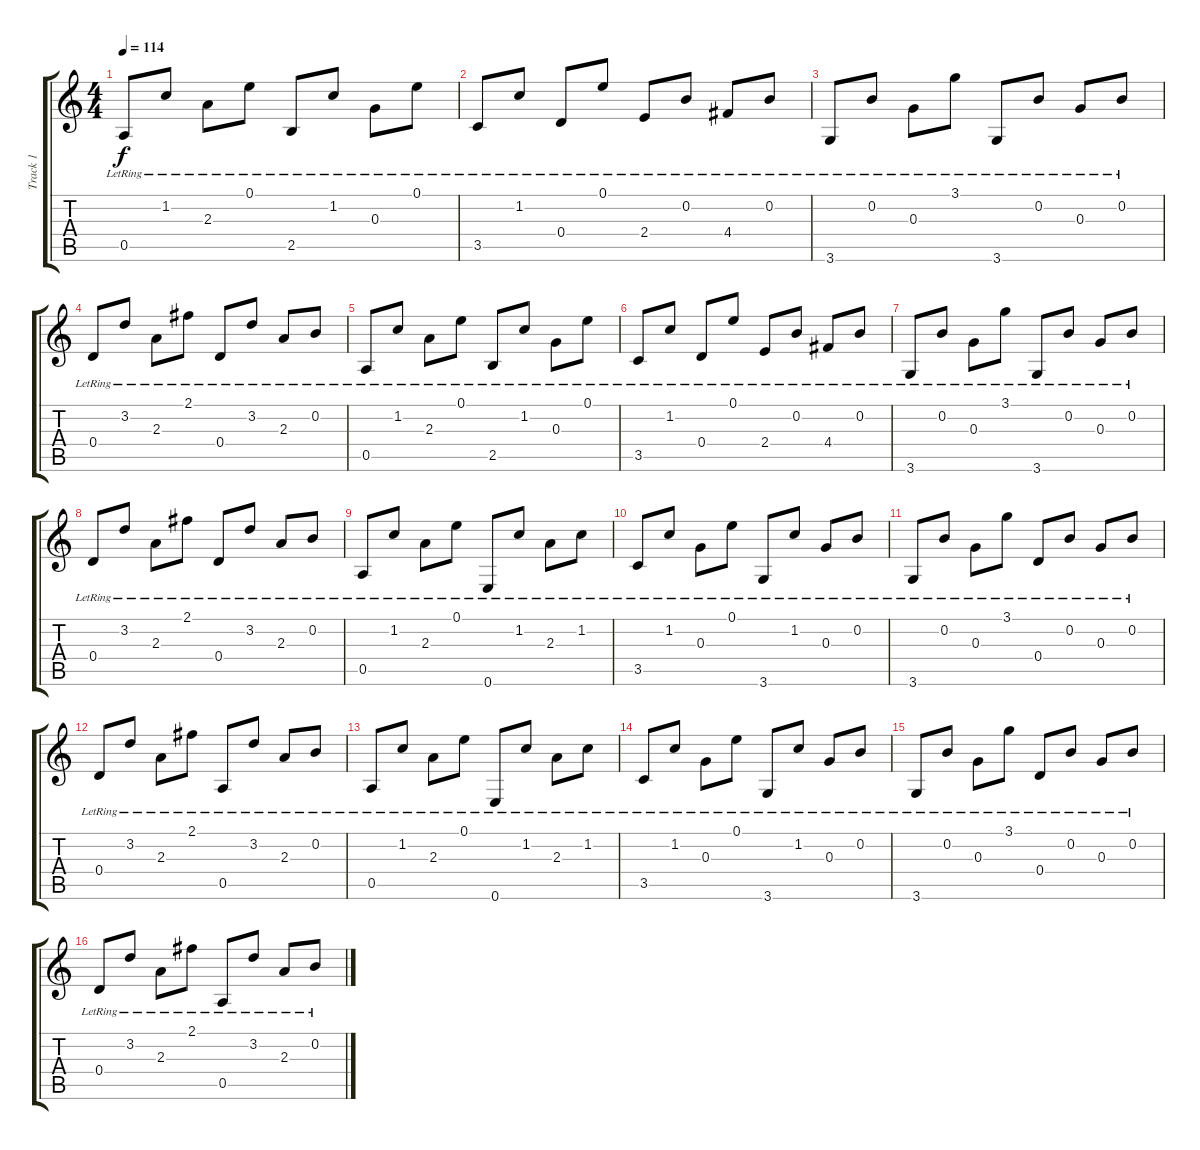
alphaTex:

\track ("Track 1" "Track 1") {instrument acousticguitarsteel}
\staff {score tabs}
\tuning (E4 B3 G3 D3 A2 E2) {hide}
\ts (4 4)
\tempo 114
\clef g2
\ks c
0.5{lr}.8{dy f} 1.2{lr}.8 2.3{lr}.8 0.1{lr}.8 2.5{lr}.8 1.2{lr}.8 0.3{lr}.8 0.1{lr}.8 |
3.5{lr}.8 1.2{lr}.8 0.4{lr}.8 0.1{lr}.8 2.4{lr}.8 0.2{lr}.8 4.4{lr}.8 0.2{lr}.8 |
3.6{lr}.8 0.2{lr}.8 0.3{lr}.8 3.1{lr}.8 3.6{lr}.8 0.2{lr}.8 0.3{lr}.8 0.2{lr}.8 |
0.4{lr}.8 3.2{lr}.8 2.3{lr}.8 2.1{lr}.8 0.4{lr}.8 3.2{lr}.8 2.3{lr}.8 0.2{lr}.8 |
0.5{lr}.8 1.2{lr}.8 2.3{lr}.8 0.1{lr}.8 2.5{lr}.8 1.2{lr}.8 0.3{lr}.8 0.1{lr}.8 |
3.5{lr}.8 1.2{lr}.8 0.4{lr}.8 0.1{lr}.8 2.4{lr}.8 0.2{lr}.8 4.4{lr}.8 0.2{lr}.8 |
3.6{lr}.8 0.2{lr}.8 0.3{lr}.8 3.1{lr}.8 3.6{lr}.8 0.2{lr}.8 0.3{lr}.8 0.2{lr}.8 |
0.4{lr}.8 3.2{lr}.8 2.3{lr}.8 2.1{lr}.8 0.4{lr}.8 3.2{lr}.8 2.3{lr}.8 0.2{lr}.8 |
0.5{lr}.8 1.2{lr}.8 2.3{lr}.8 0.1{lr}.8 0.6{lr}.8 1.2{lr}.8 2.3{lr}.8 1.2{lr}.8 |
3.5{lr}.8 1.2{lr}.8 0.3{lr}.8 0.1{lr}.8 3.6{lr}.8 1.2{lr}.8 0.3{lr}.8 0.2{lr}.8 |
3.6{lr}.8 0.2{lr}.8 0.3{lr}.8 3.1{lr}.8 0.4{lr}.8 0.2{lr}.8 0.3{lr}.8 0.2{lr}.8 |
0.4{lr}.8 3.2{lr}.8 2.3{lr}.8 2.1{lr}.8 0.5{lr}.8 3.2{lr}.8 2.3{lr}.8 0.2{lr}.8 |
0.5{lr}.8 1.2{lr}.8 2.3{lr}.8 0.1{lr}.8 0.6{lr}.8 1.2{lr}.8 2.3{lr}.8 1.2{lr}.8 |
3.5{lr}.8 1.2{lr}.8 0.3{lr}.8 0.1{lr}.8 3.6{lr}.8 1.2{lr}.8 0.3{lr}.8 0.2{lr}.8 |
3.6{lr}.8 0.2{lr}.8 0.3{lr}.8 3.1{lr}.8 0.4{lr}.8 0.2{lr}.8 0.3{lr}.8 0.2{lr}.8 |
0.4{lr}.8 3.2{lr}.8 2.3{lr}.8 2.1{lr}.8 0.5{lr}.8 3.2{lr}.8 2.3{lr}.8 0.2{lr}.8
